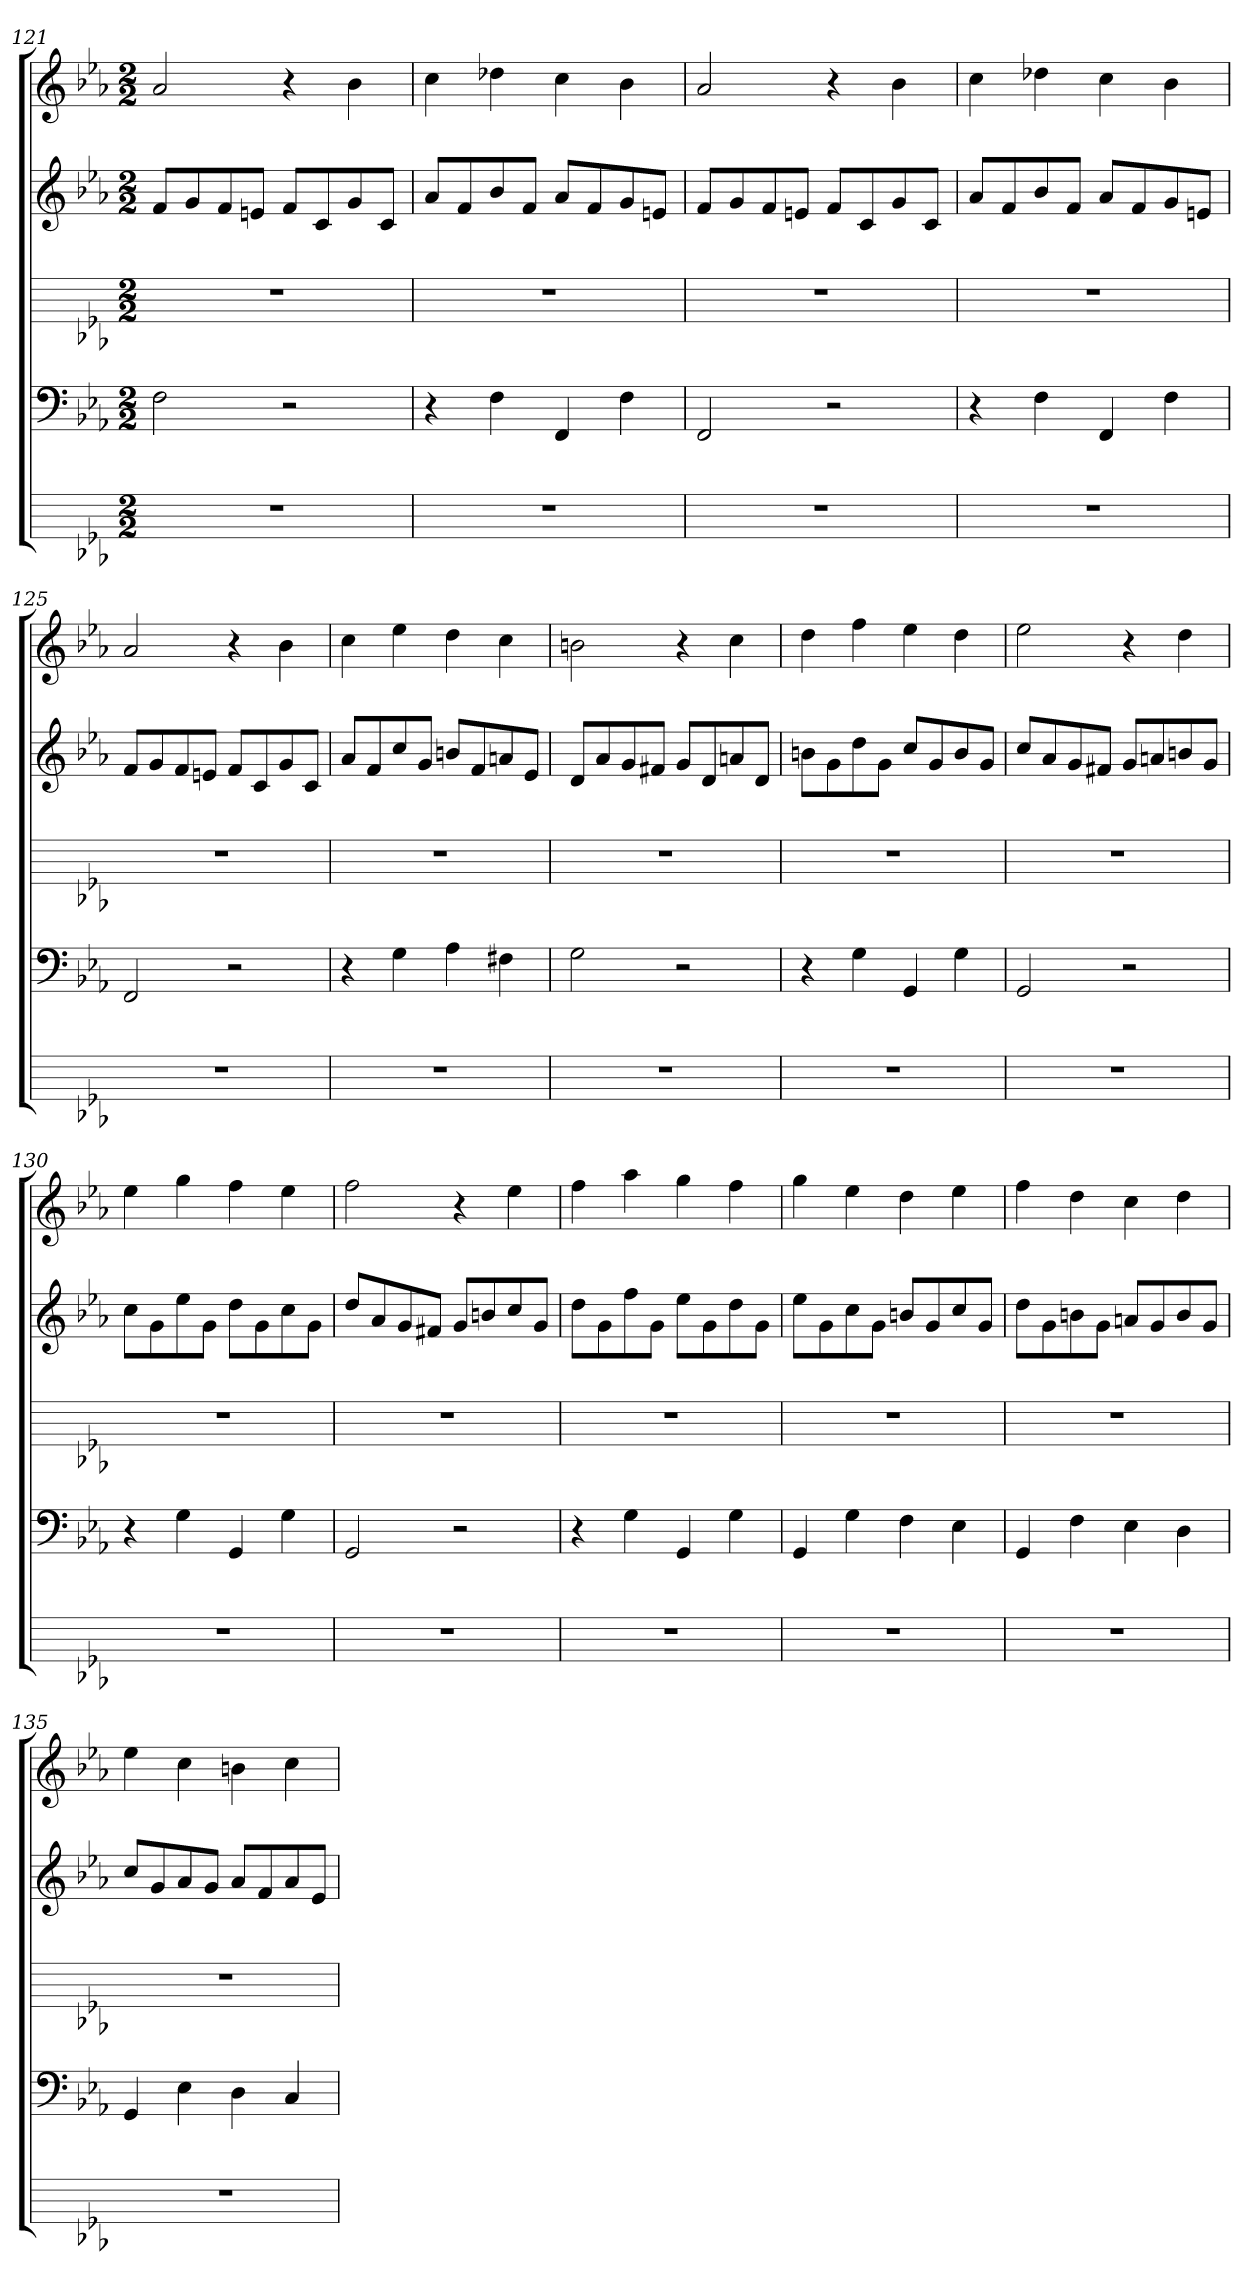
**kern	**kern	**kern	**kern	**kern
*part5	*part4	*part3	*part2	*part1
*staff5	*staff4	*staff3	*staff2	*staff1
*k[b-e-a-]	*k[b-e-a-]	*k[b-e-a-]	*k[b-e-a-]	*k[b-e-a-]
*M2/2	*M2/2	*M2/2	*M2/2	*M2/2
=121	=121	=121	=121	=121
1r	2F	1r	8fL	2a-
.	.	.	8g	.
.	.	.	8f	.
.	.	.	8enJ	.
.	2r	.	8fL	4r
.	.	.	8c	.
.	.	.	8g	4b-
.	.	.	8cJ	.
=122	=122	=122	=122	=122
1r	4r	1r	8a-L	4cc
.	.	.	8f	.
.	4F	.	8b-	4dd-X
.	.	.	8fJ	.
.	4FF	.	8a-L	4cc
.	.	.	8f	.
.	4F	.	8g	4b-
.	.	.	8enJ	.
=123	=123	=123	=123	=123
1r	2FF	1r	8fL	2a-
.	.	.	8g	.
.	.	.	8f	.
.	.	.	8enJ	.
.	2r	.	8fL	4r
.	.	.	8c	.
.	.	.	8g	4b-
.	.	.	8cJ	.
=124	=124	=124	=124	=124
1r	4r	1r	8a-L	4cc
.	.	.	8f	.
.	4F	.	8b-	4dd-X
.	.	.	8fJ	.
.	4FF	.	8a-L	4cc
.	.	.	8f	.
.	4F	.	8g	4b-
.	.	.	8enJ	.
=125	=125	=125	=125	=125
1r	2FF	1r	8fL	2a-
.	.	.	8g	.
.	.	.	8f	.
.	.	.	8enJ	.
.	2r	.	8fL	4r
.	.	.	8c	.
.	.	.	8g	4b-
.	.	.	8cJ	.
=126	=126	=126	=126	=126
1r	4r	1r	8a-L	4cc
.	.	.	8f	.
.	4G	.	8cc	4ee-
.	.	.	8gJ	.
.	4A-	.	8bnL	4dd
.	.	.	8f	.
.	4F#X	.	8an	4cc
.	.	.	8e-J	.
=127	=127	=127	=127	=127
1r	2G	1r	8dL	2bn
.	.	.	8a-	.
.	.	.	8g	.
.	.	.	8f#XJ	.
.	2r	.	8gL	4r
.	.	.	8d	.
.	.	.	8an	4cc
.	.	.	8dJ	.
=128	=128	=128	=128	=128
1r	4r	1r	8bnL	4dd
.	.	.	8g	.
.	4G	.	8dd	4ff
.	.	.	8gJ	.
.	4GG	.	8ccL	4ee-
.	.	.	8g	.
.	4G	.	8b	4dd
.	.	.	8gJ	.
=129	=129	=129	=129	=129
1r	2GG	1r	8ccL	2ee-
.	.	.	8a-	.
.	.	.	8g	.
.	.	.	8f#XJ	.
.	2r	.	8gL	4r
.	.	.	8an	.
.	.	.	8bn	4dd
.	.	.	8gJ	.
=130	=130	=130	=130	=130
1r	4r	1r	8ccL	4ee-
.	.	.	8g	.
.	4G	.	8ee-	4gg
.	.	.	8gJ	.
.	4GG	.	8ddL	4ff
.	.	.	8g	.
.	4G	.	8cc	4ee-
.	.	.	8gJ	.
=131	=131	=131	=131	=131
1r	2GG	1r	8ddL	2ff
.	.	.	8a-	.
.	.	.	8g	.
.	.	.	8f#XJ	.
.	2r	.	8gL	4r
.	.	.	8bn	.
.	.	.	8cc	4ee-
.	.	.	8gJ	.
=132	=132	=132	=132	=132
1r	4r	1r	8ddL	4ff
.	.	.	8g	.
.	4G	.	8ff	4aa-
.	.	.	8gJ	.
.	4GG	.	8ee-L	4gg
.	.	.	8g	.
.	4G	.	8dd	4ff
.	.	.	8gJ	.
=133	=133	=133	=133	=133
1r	4GG	1r	8ee-L	4gg
.	.	.	8g	.
.	4G	.	8cc	4ee-
.	.	.	8gJ	.
.	4F	.	8bnL	4dd
.	.	.	8g	.
.	4E-	.	8cc	4ee-
.	.	.	8gJ	.
=134	=134	=134	=134	=134
1r	4GG	1r	8ddL	4ff
.	.	.	8g	.
.	4F	.	8bn	4dd
.	.	.	8gJ	.
.	4E-	.	8anL	4cc
.	.	.	8g	.
.	4D	.	8b	4dd
.	.	.	8gJ	.
=135	=135	=135	=135	=135
1r	4GG	1r	8ccL	4ee-
.	.	.	8g	.
.	4E-	.	8a-	4cc
.	.	.	8gJ	.
.	4D	.	8a-L	4bn
.	.	.	8f	.
.	4C	.	8a-	4cc
.	.	.	8e-J	.
=	=	=	=	=
*-	*-	*-	*-	*-
